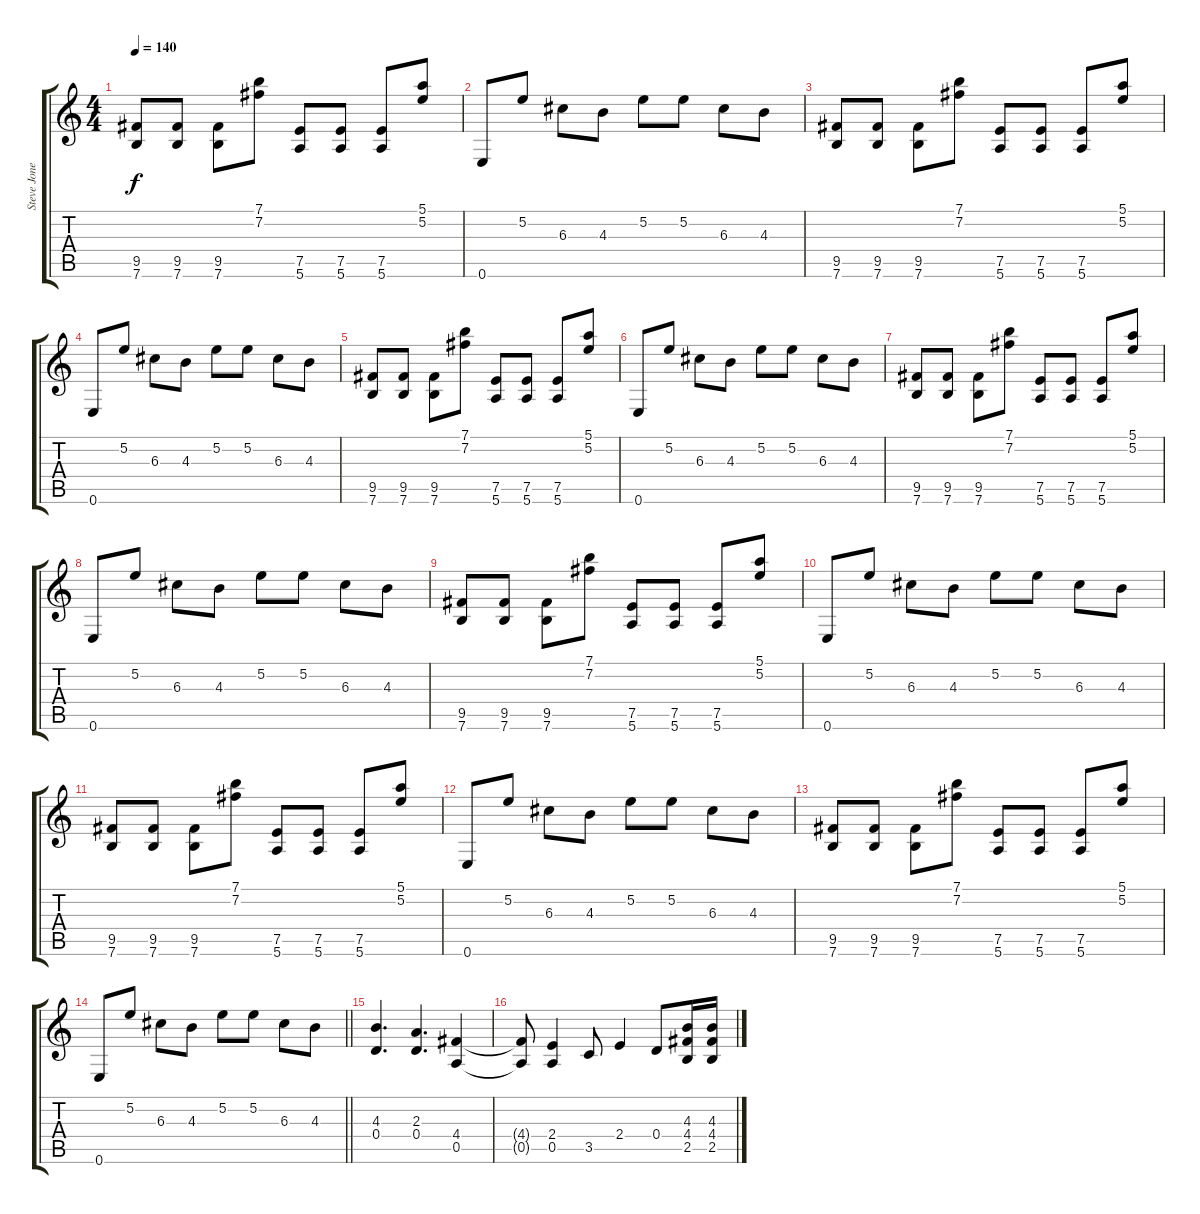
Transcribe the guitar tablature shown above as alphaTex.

\track ("Steve Jones" "Steve Jone") {instrument distortionguitar}
\staff {score tabs}
\tuning (E4 B3 G3 D3 A2 E2) {hide}
\ts (4 4)
\tempo 140
\clef g2
\ks c
(9.5 7.6).8{dy f} (9.5 7.6).8 (9.5 7.6).8 (7.1 7.2).8 (7.5 5.6).8 (7.5 5.6).8 (7.5 5.6).8 (5.1 5.2).8 |
0.6.8 5.2.8 6.3.8 4.3.8 5.2.8 5.2.8 6.3.8 4.3.8 |
(9.5 7.6).8 (9.5 7.6).8 (9.5 7.6).8 (7.1 7.2).8 (7.5 5.6).8 (7.5 5.6).8 (7.5 5.6).8 (5.1 5.2).8 |
0.6.8 5.2.8 6.3.8 4.3.8 5.2.8 5.2.8 6.3.8 4.3.8 |
(9.5 7.6).8 (9.5 7.6).8 (9.5 7.6).8 (7.1 7.2).8 (7.5 5.6).8 (7.5 5.6).8 (7.5 5.6).8 (5.1 5.2).8 |
0.6.8 5.2.8 6.3.8 4.3.8 5.2.8 5.2.8 6.3.8 4.3.8 |
(9.5 7.6).8 (9.5 7.6).8 (9.5 7.6).8 (7.1 7.2).8 (7.5 5.6).8 (7.5 5.6).8 (7.5 5.6).8 (5.1 5.2).8 |
0.6.8 5.2.8 6.3.8 4.3.8 5.2.8 5.2.8 6.3.8 4.3.8 |
(9.5 7.6).8 (9.5 7.6).8 (9.5 7.6).8 (7.1 7.2).8 (7.5 5.6).8 (7.5 5.6).8 (7.5 5.6).8 (5.1 5.2).8 |
0.6.8 5.2.8 6.3.8 4.3.8 5.2.8 5.2.8 6.3.8 4.3.8 |
(9.5 7.6).8 (9.5 7.6).8 (9.5 7.6).8 (7.1 7.2).8 (7.5 5.6).8 (7.5 5.6).8 (7.5 5.6).8 (5.1 5.2).8 |
0.6.8 5.2.8 6.3.8 4.3.8 5.2.8 5.2.8 6.3.8 4.3.8 |
(9.5 7.6).8 (9.5 7.6).8 (9.5 7.6).8 (7.1 7.2).8 (7.5 5.6).8 (7.5 5.6).8 (7.5 5.6).8 (5.1 5.2).8 |
\barLineRight lightlight
0.6.8 5.2.8 6.3.8 4.3.8 5.2.8 5.2.8 6.3.8 4.3.8 |
(4.3 0.4).4{d} (2.3 0.4).4{d} (4.4 0.5).4 |
(4.4{t} 0.5{t}).8 (2.4 0.5).4 3.5.8 2.4.4 0.4.8 (4.3 4.4 2.5).16 (4.3 4.4 2.5).16
